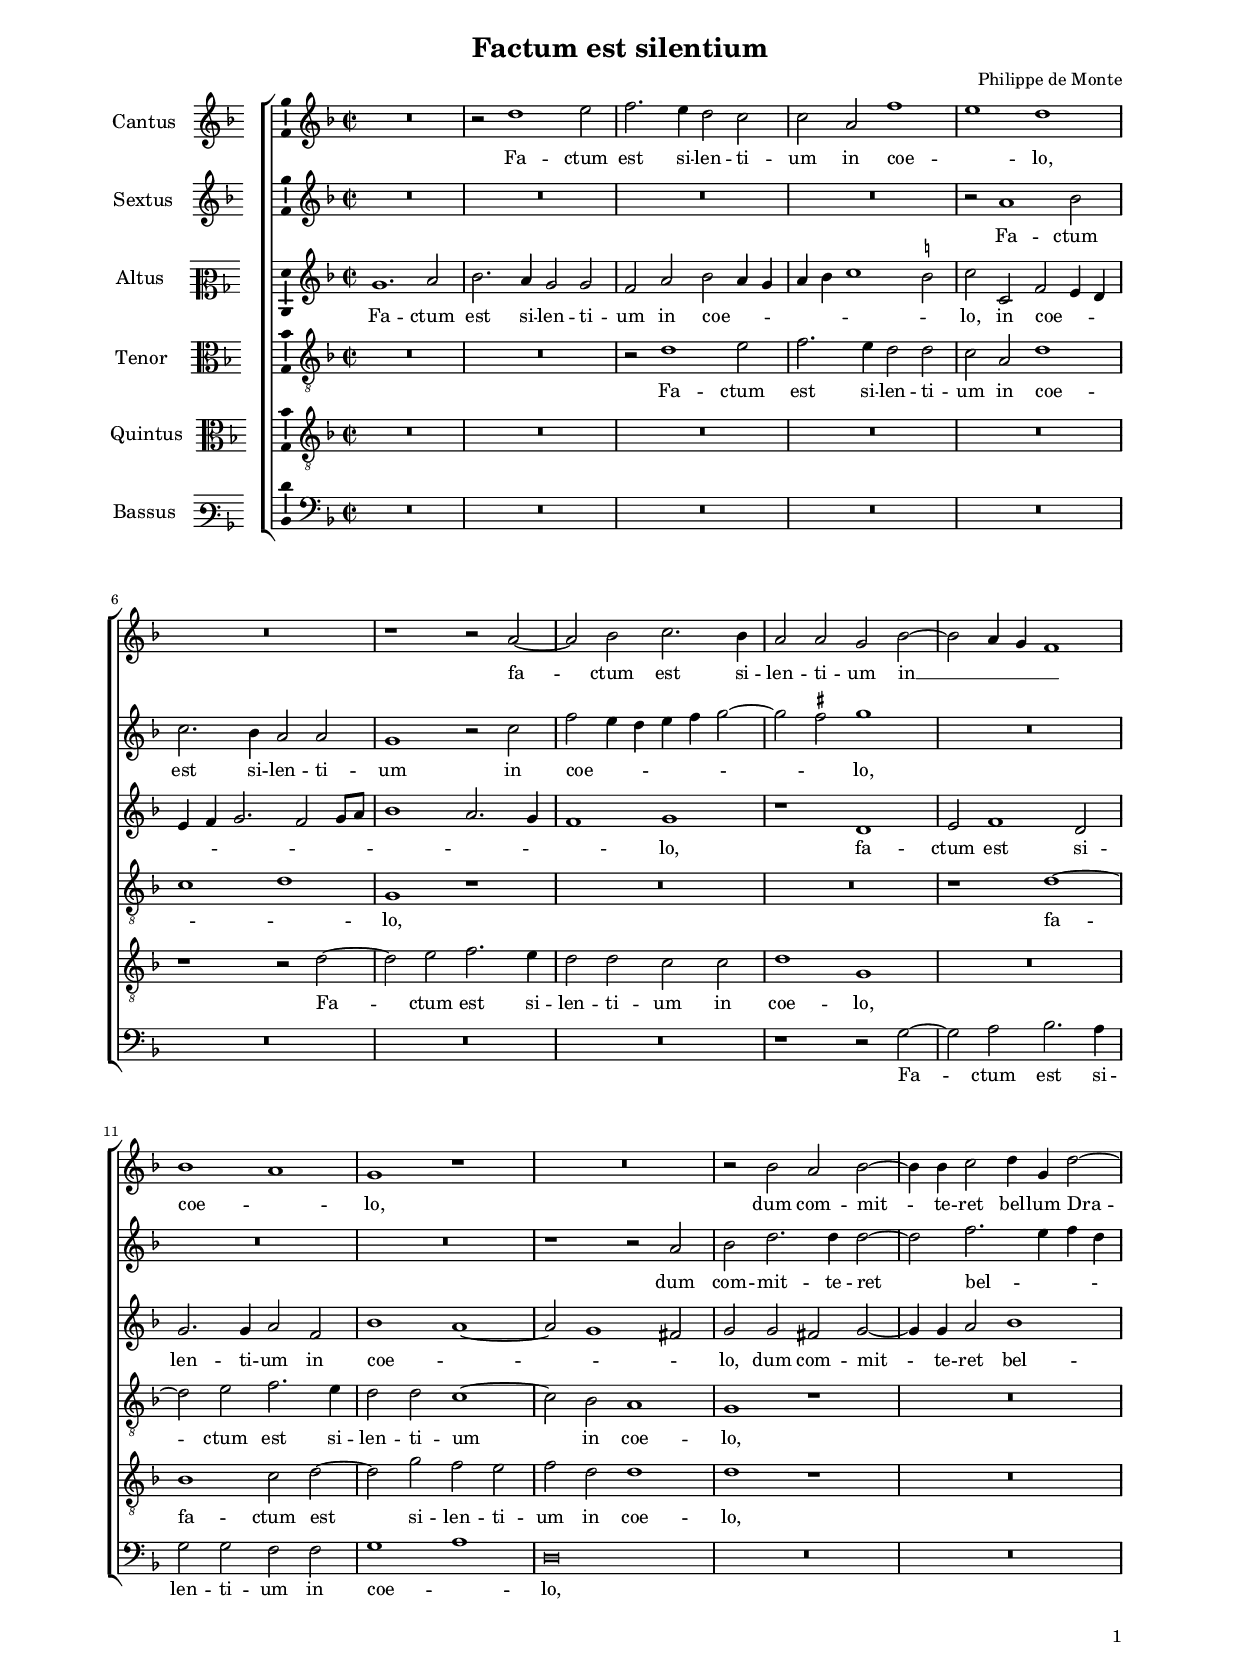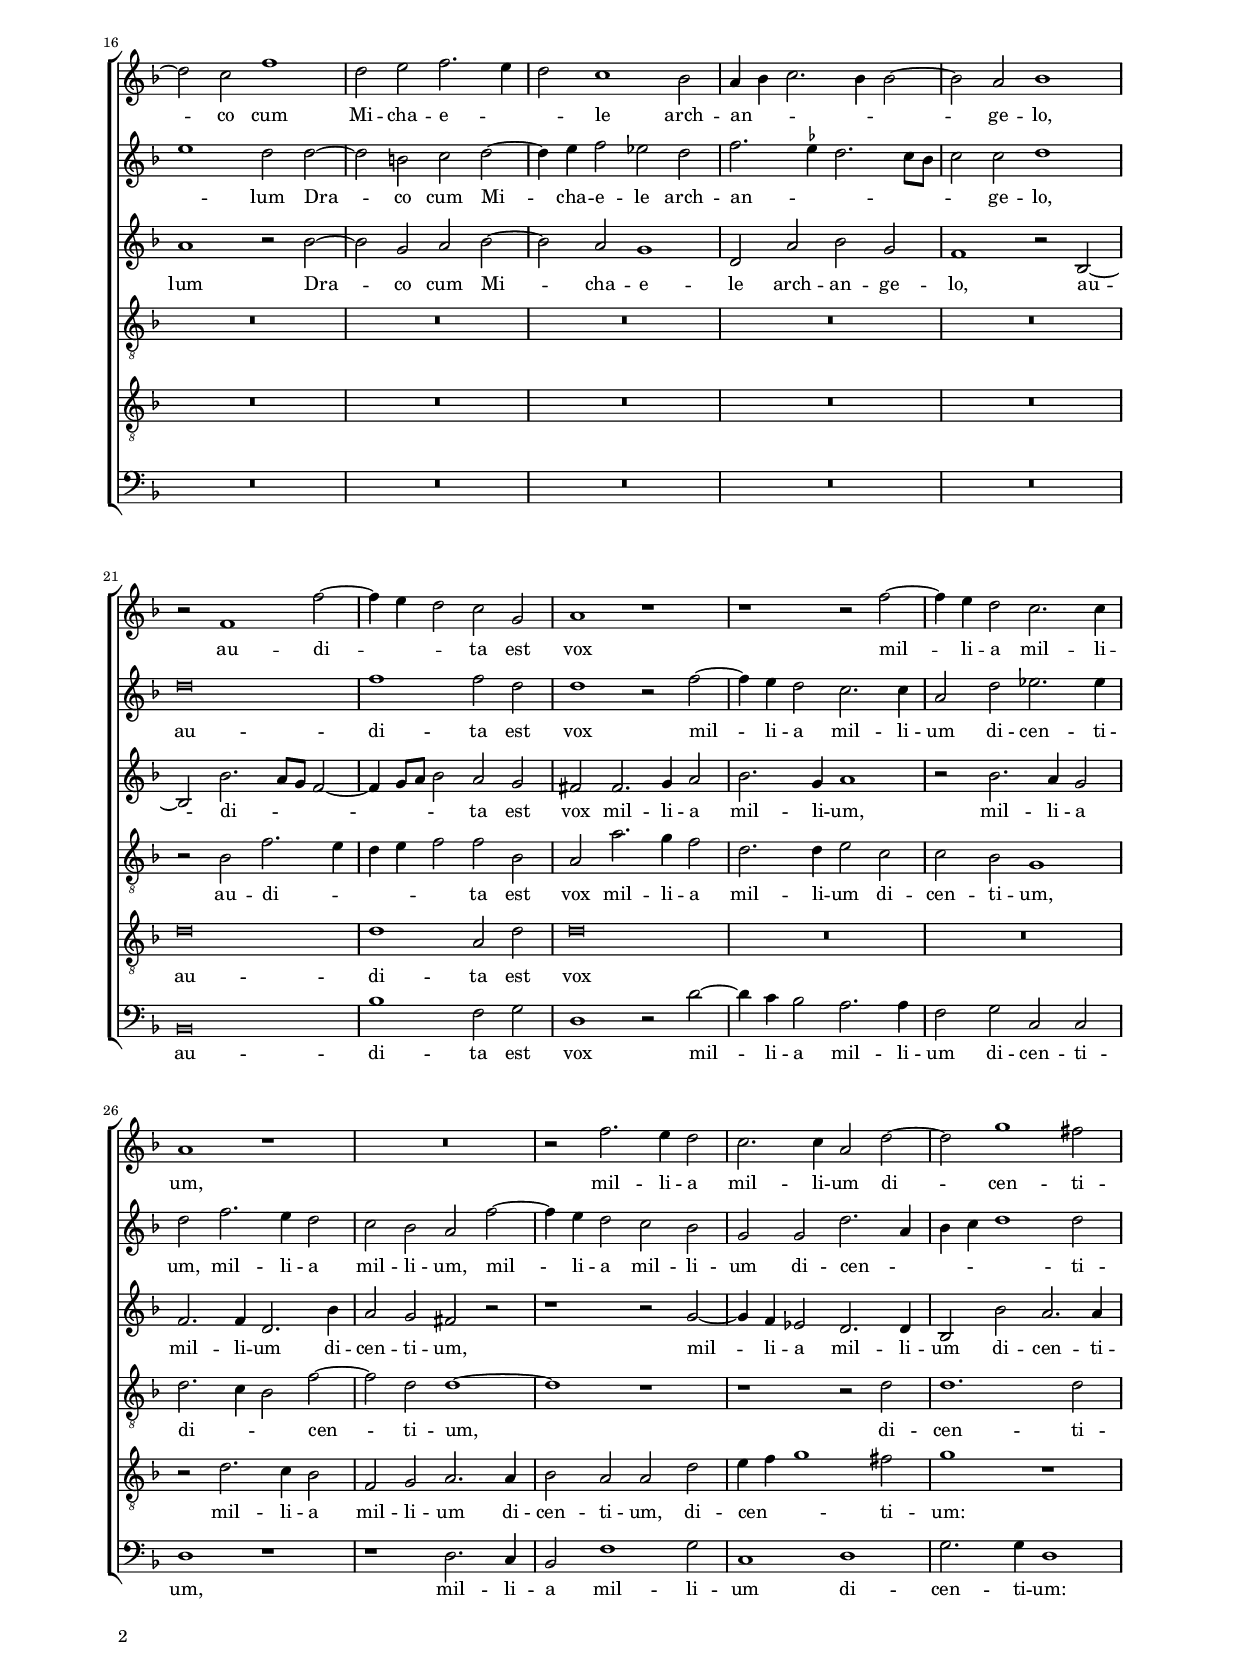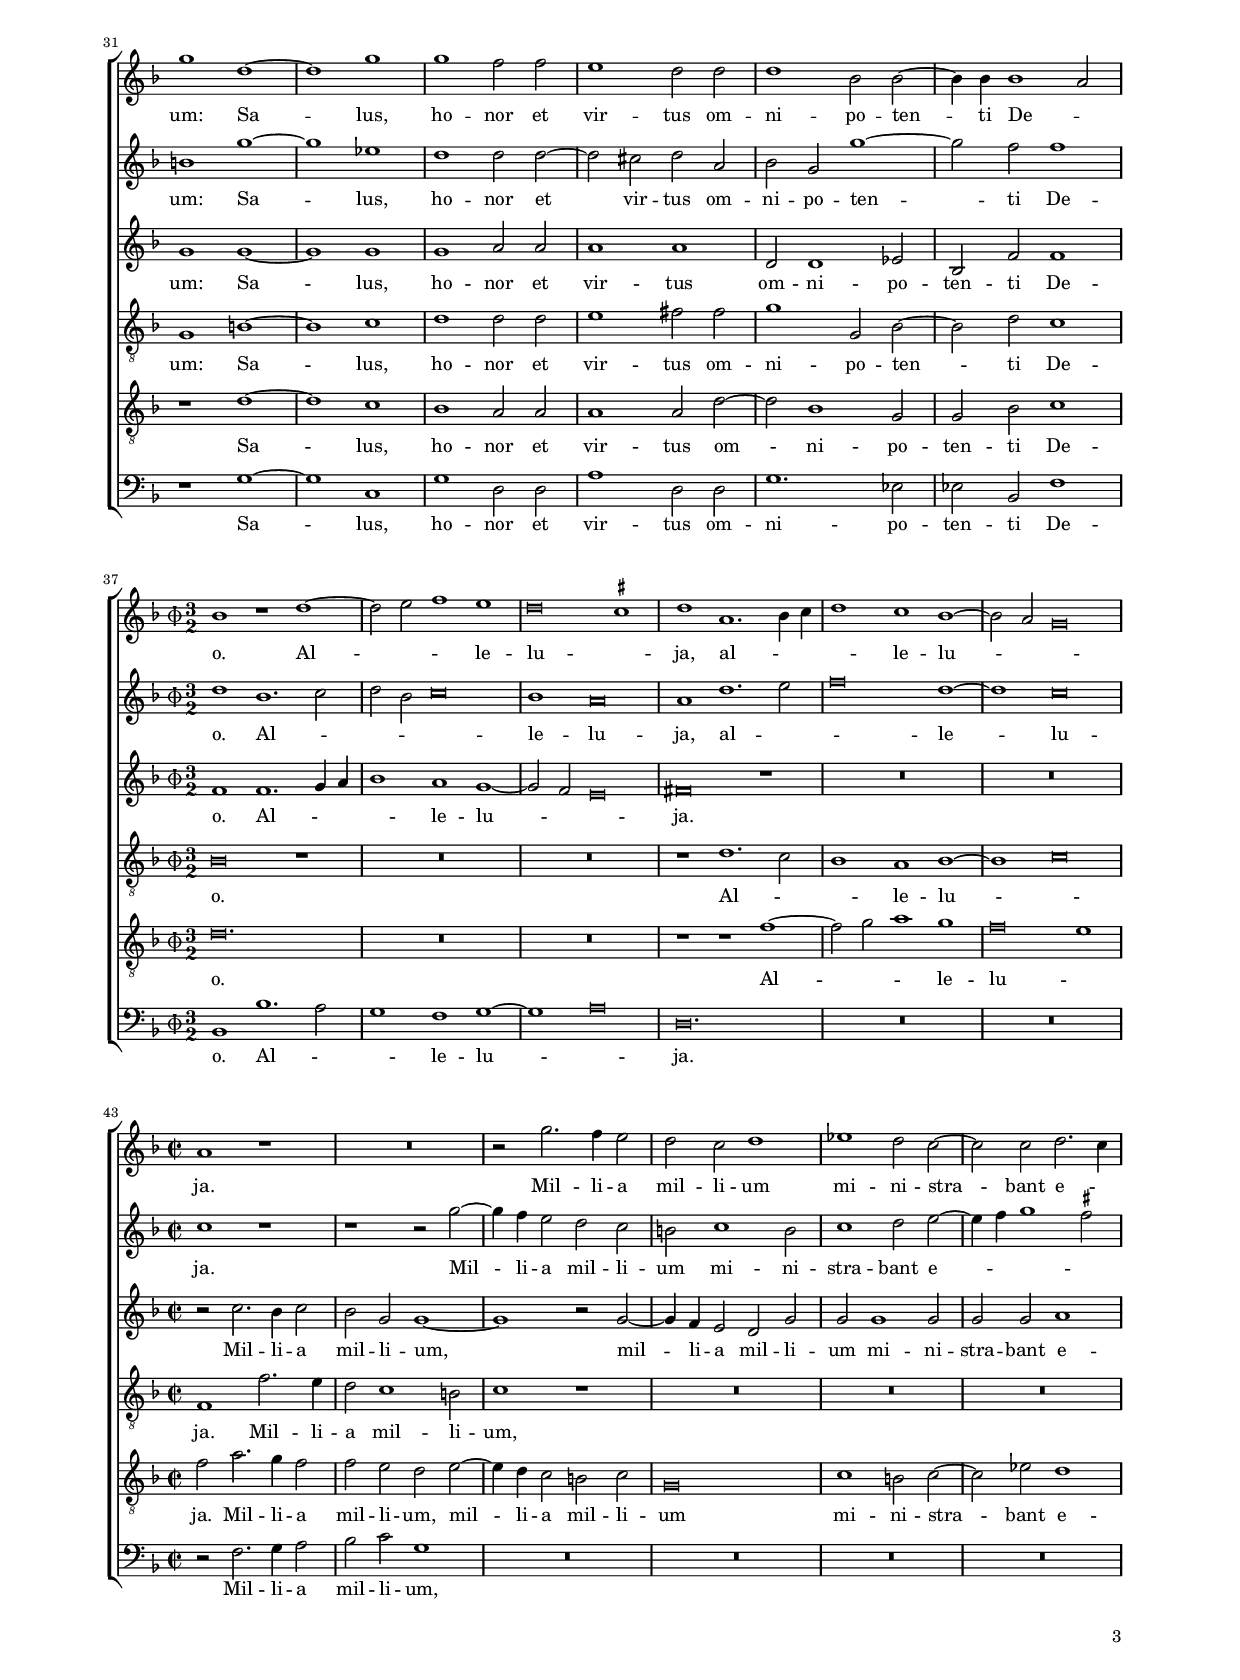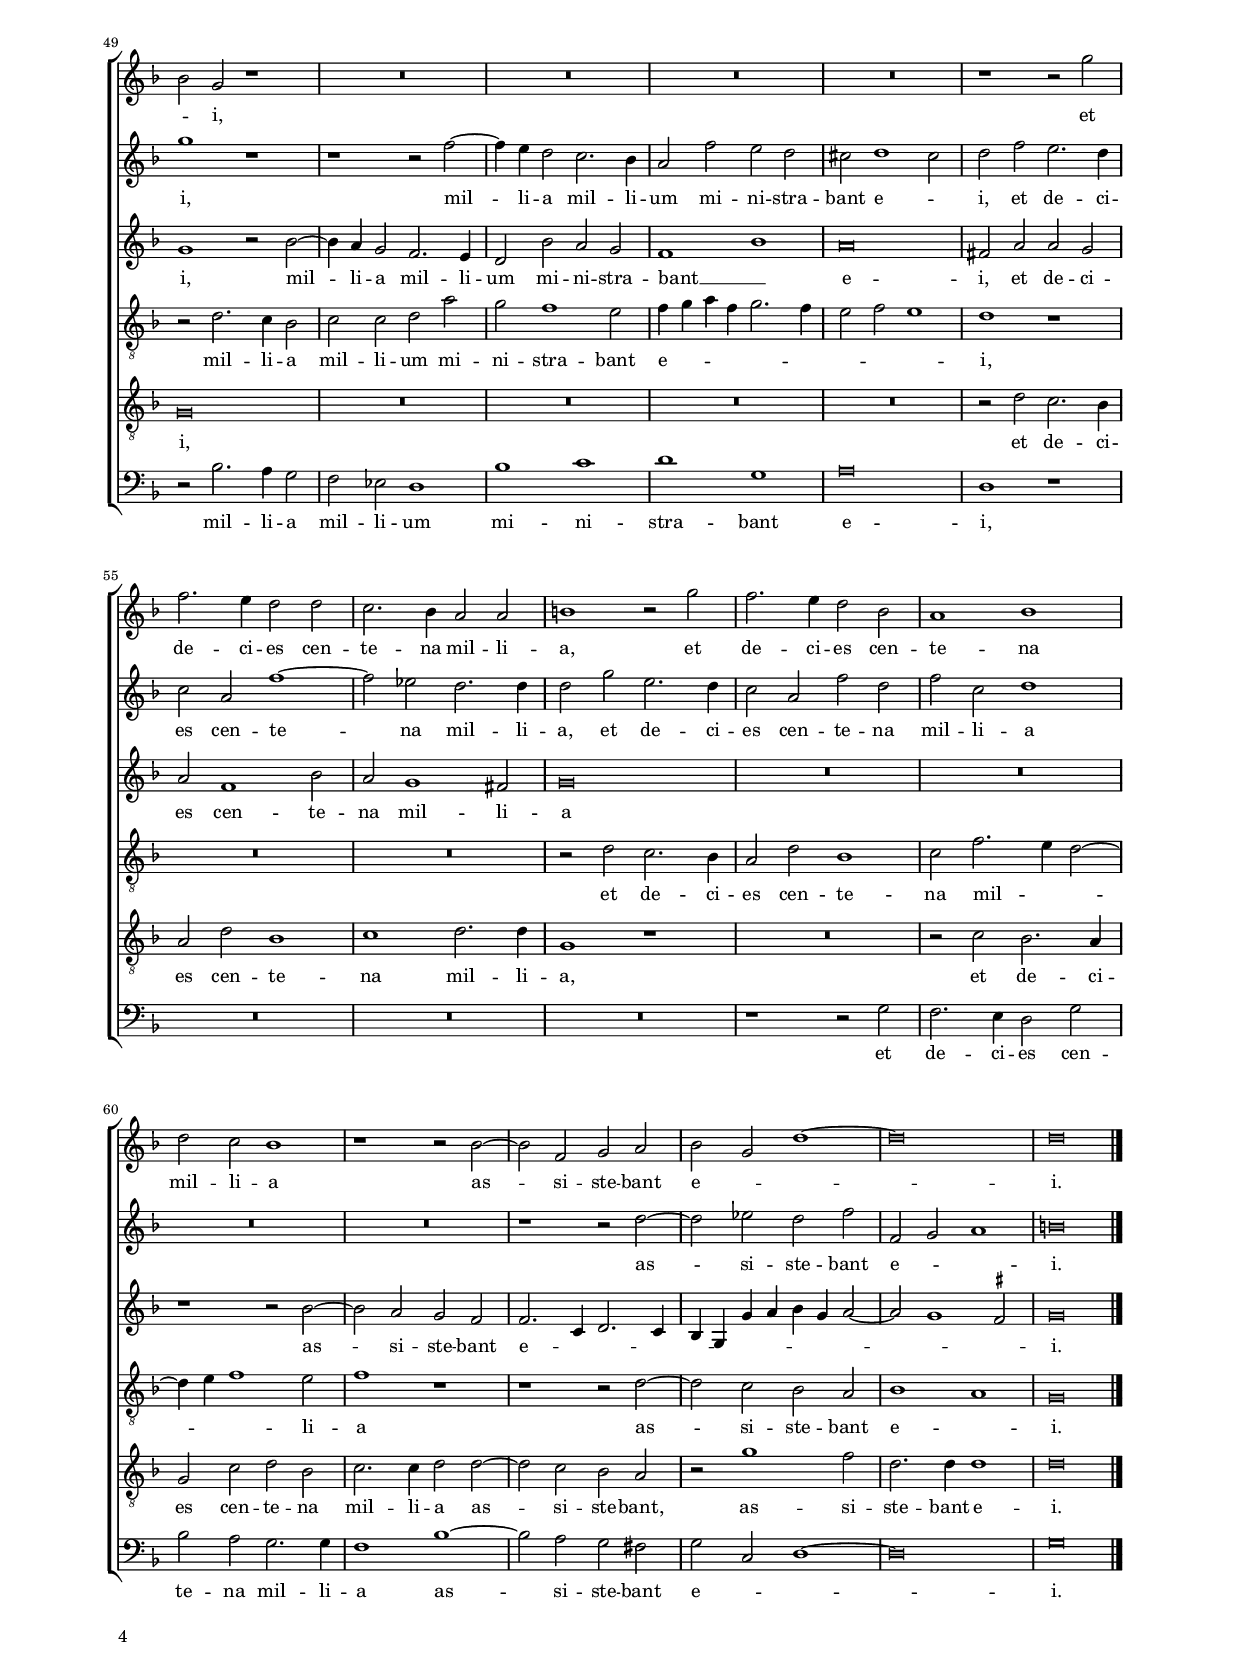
\header
{
  title="Factum est silentium"
  composer="Philippe de Monte"
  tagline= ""
}

\version "2.22.0"
\language deutsch
#(set-global-staff-size 15)
% #(set-default-paper-size "letter")
#(ly:set-option 'point-and-click #f)


	ficta = { \once \set suggestAccidentals = ##t }
	
	forget = #(define-music-function (music) (ly:music?) #{
		\accidentalStyle forget
		$music
		\accidentalStyle default
		#})

	m = \melisma
	me = \melismaEnd
 %	\mark \markup { \fontsize #-3 \note  {1} #1 = \fontsize #-3 \note {1.} #1 }
 
 
    #(define ((double-time-signature glyph a b) grob)
    (grob-interpret-markup grob
          (markup #:override '(baseline-skip . 2.5) #:number
                  (#:line ((markup (#:musicglyph glyph))
                           (#:fontsize -1 #:column (a b)))))))


\paper
	{
	top-margin = 1.5 \cm
	bottom-margin = 0.9 \cm
	left-margin = 2 \cm
	right-margin = 2 \cm
	ragged-bottom = ##f
	ragged-last-bottom = ##t
	print-page-number = ##f
	score-system-spacing = #'((basic-distance . 17) (minimum-distance . 14) (padding . 5) (strechability . 250))
	system-system-spacing = #'((basic-distance . 17) (minimum-distance . 14) (padding . 5) (strechability . 250))
    oddFooterMarkup=\markup   \fill-line { "" \fromproperty #'page:page-number-string }
    evenFooterMarkup=\markup  \fill-line { \fromproperty #'page:page-number-string "" }
    last-bottom-spacing = #'((basic-distance . 12) (minimum-distance . 7) (padding . 4))
	systems-per-page = 3
%   page-count = 6
%	min-systems-per-page = 3
	}

global = {
    % \set Staff.autoBeaming = ##f
	\key f \major
	\time 2/2 \set Score.measureLength = #(ly:make-moment 2/1)
    \set Score.tempoHideNote = ##t
    \tempo 2 = 90
    \skip 1*2*36 \break
    \once \override Score.TimeSignature.stencil = #(double-time-signature "timesig.mensural34" "3" "2") \time 3/1
    \tempo 1 = 90
    \skip 1*3*6 \break
    \time 2/2 \set Score.measureLength = #(ly:make-moment 2/1)
    \tempo 2 = 90
    \skip 1*2*23 \bar "|."
	}


incipitcantus = \markup { \score {
	{
	\set Staff.instrumentName = \markup { \fontsize #1 "Cantus" }
	\key f \major
	\clef violin
	s4 \bar ""
	}
	\layout  {
	raggedright = ##t
	indent = 1.6 \cm
	line-width = 2.2 \cm
	\context { \Staff \remove Time_signature_engraver }
	\override Staff.Clef.Y-extent = #'(0 . 0)
	}} \hspace #1 }


incipitsextus = \markup { \score {
	{
	\set Staff.instrumentName = \markup { \fontsize #1 "Sextus" }
	\key f \major
	\clef violin
	s4 \bar ""
	}
	\layout  {
	raggedright = ##t
	indent = 1.6 \cm
	line-width = 2.2 \cm
	\context { \Staff \remove Time_signature_engraver }
	\override Staff.Clef.Y-extent = #'(0 . 0)
	}} \hspace #1 }
      
      
incipitaltus = \markup { \score {
	{
	\set Staff.instrumentName = \markup { \fontsize #1 "Altus" }
	\key f \major
	\clef mezzosoprano
	s4 \bar ""
	}
	\layout  {
	raggedright = ##t
	indent = 1.6 \cm
	line-width = 2.2 \cm
	\context { \Staff \remove Time_signature_engraver }
	\override Staff.Clef.Y-extent = #'(0 . 0)
	}} \hspace #1 }


incipittenor = \markup { \score {
	{
	\set Staff.instrumentName = \markup { \fontsize #1 "Tenor" }
	\key f \major
	\clef alto
	s4 \bar ""
	}
	\layout  {
	raggedright = ##t
	indent = 1.6 \cm
	line-width = 2.2 \cm
	\context { \Staff \remove Time_signature_engraver }
	\override Staff.Clef.Y-extent = #'(0 . 0)
	}} \hspace #1 }
      
      
incipitquintus = \markup { \score {
	{
	\set Staff.instrumentName = \markup { \fontsize #1 "Quintus" }
	\key f \major
	\clef alto
	s4 \bar ""
	}
	\layout  {
	raggedright = ##t
	indent = 1.6 \cm
	line-width = 2.2 \cm
	\context { \Staff \remove Time_signature_engraver }
	\override Staff.Clef.Y-extent = #'(0 . 0)
	}} \hspace #1 }
      
      
incipitbassus = \markup { \score {
	{
	\set Staff.instrumentName = \markup { \fontsize #1 "Bassus" }
	\key f \major
	\clef varbaritone
	s4 \bar ""
	}
	\layout  {
	raggedright = ##t
	indent = 1.6 \cm
	line-width = 2.2 \cm
	\context { \Staff \remove Time_signature_engraver }
	\override Staff.Clef.Y-extent = #'(0 . 0)
	}} \hspace #1 }


cantus =  \relative c''
	{
	R\breve
	r2 d1 e2
	f2. e4 d2 c
	c2 a f'1
%5
	e1 d |
	R\breve
	r1 r2 a~
	a2 b c2. b4
	a2 a g b~
%10
	b2 a4 g f1 |
	b1 a
	g1 r
	R\breve
	r2 b a b~
%15
	b4 b c2 d4 g, d'2~ |
	d2 c f1
	d2 e f2. e4
	d2 c1 b2
	a4 b c2. b4 b2~
%20
	b2 a b1 |
	r2 f1 f'2~
	f4 e d2 c g
	a1 r
	r1 r2 f'~
%25
	f4 e d2 c2. c4 |
	a1 r
	R\breve
	r2 f'2. e4 d2
	c2. c4 a2 d~
%30
	d2 g1 fis2 |
	g1 d~
	d1 g
	g1 f2 f
	e1 d2 d
%35
	d1 b2 b~ |	
	b4 b b1 a2
% Triple time
	b1 r d~
	d2 e f1 e
	d\breve \ficta cis1 |
%40
    d1 a1. b4 c
	d1 c b~
	b2 a g\breve
% End of triple time
	a1 r
	R\breve |
%45
    r2 g'2. f4 e2
	d2 c d1
	es1 d2 c~
	c2 c d2. c4
    b2 g r1 |
%50
    R\breve
	R\breve
	R\breve
	R\breve
	r1 r2 g' |
%55
    f2. e4 d2 d
	c2. b4 a2 a
	h1 r2 g'
	f2. e4 d2 b
    a1 b
%60
    d2 c b1 |
	r1 r2 b~
	b2 f g a
	b2 g d'1~
	d\breve |
%65
    d\breve |
	}


sextus = \relative c''
	{
	R\breve
	R\breve
	R\breve
	R\breve
%5
	r2 a1 b2 |
	c2. b4 a2 a
	g1 r2 c
	f2 e4 d e f g2~
	g2 \ficta fis g1
%10
	R\breve |
	R\breve
	R\breve
	r1 r2 a,
	b2 d2. d4 d2~
%15
	d2 f2. e4 f d |
	e1 d2 d~
	d2 h c d~
	d4 e f2 es d
	f2. \ficta es4 d2. c8 b
%20
	c2 c d1 |
	d\breve
	f1 f2 d
	d1 r2 f~ 
	f4 e d2 c2. c4
%25
	a2 d es2. es4 |
	d2 f2. e4 d2
	c2 b a f'~
	f4 e d2 c b
	g2 g d'2. a4
%30
	b4 c d1 d2 |
	h1 g'~
	g1 es
	d1 d2 d~
	d2 cis d a
%35
	b2 g g'1~ |
	g2 f f1
% Triple time
	d1 b1. c2
	d2 b c\breve
	b1 a\breve
%40
	a1 d1. e2 |
	f\breve d1~
	d1 c\breve
% End of triple time
	c1 r
	r1 r2 g'~
%45
	g4 f e2 d c |
	h2 c1 h2
	c1 d2 e~
	e4 f g1 \ficta fis2
	g1 r
%50
	r1 r2 f~ |
	f4 e d2 c2. b4
	a2 f' e d
	cis2 d1 cis2
	d2 f e2. d4
%55
	c2 a f'1~ |
	f2 es d2. d4
	d2 g e2. d4
	c2 a f' d
	f2 c d1
%60
	R\breve |
	R\breve
	r1 r2 d~
	d2 es d f
	f,2 g a1
%65
	h\breve |
	}


altus =  \relative c'
    {
	g'1. a2
	b2. a4 g2 g
	f2 a b a4 g
	a4 b c1 \ficta h2
%5
	c2 c, f e4 d |
	e4 f g2. f2 g8 a
	b1 a2. g4
	f1 g
	r1 d
%10
	e2 f1 d2 |
	g2. g4 a2 f
	b1 a~
	a2 g1 fis2
	g2 g fis g~
%15
	g4 g a2 b1 |
	a1 r2 b~
	b2 g a b~
	b2 a g1
	d2 a' b g
%20
	f1 r2 b,~ |
	b2 b'2. a8 g f2~
	f4 g8 a b2 a g
	fis2 fis2. g4 a2
	b2. g4 a1
%25
	r2 b2. a4 g2 |
	f2. f4 d2. b'4
	a2 g fis r
	r1 r2 g~
	g4 f es2 d2. d4
%30
	b2 b' a2. a4 |
	g1 g~
	g1 g
	g1 a2 a
	a1 a
%35
	d,2 d1 es2 |
	b2 f' f1
% Triple time
	f1 f1. g4 a
	b1 a g~
	g2 f e\breve
%40
	fis\breve r1 |
	R\breve.
	R\breve.
% End of triple time
	r2 c'2. b4 c2
	b2 g g1~
%45
	g1 r2 g~ |
	g4 f e2 d g
	g2 g1 g2
	g2 g a1
	g1 r2 b~
%50
	b4 a g2 f2. e4 |
	d2 b' a g
	f1 b
	a\breve
	fis2 a a g
%55
	a2 f1 b2 |
	a2 g1 fis2
	g\breve
	R\breve
	R\breve
%60
	r1 r2 b~ |
	b2 a g f
	f2. c4 d2. c4
	b4 g g' a b g a2~
	a2 g1 \ficta fis2
%65
	g\breve |
	}


tenor =  \relative c'
	{
	R\breve
	R\breve
	r2 d1 e2
	f2. e4 d2 d
%5
	c2 a d1 |
	c1 d
	g,1 r
	R\breve
	R\breve
%10
	r1 d'~ |
	d2 e f2. e4
	d2 d c1~
	c2 b a1
	g1 r
%15
	R\breve |
	R\breve
	R\breve
	R\breve
	R\breve
%20
	R\breve |
	r2 b f'2. e4
	d4 e f2 f b,
	a2 a'2. g4 f2
	d2. d4 e2 c
%25
	c2 b g1 |
	d'2. c4 b2 f'~
	f2 d d1~
	d1 r
	r1 r2 d
%30
	d1. d2 |
	g,1 h~
	h1 c
	d1 d2 d
	e1 fis2 fis
%35
	g1 g,2 b~ |
	b2 d c1
% Triple time
	b\breve r1
	R\breve.
	R\breve.
%40
	r1 d1. c2 |
	b1 a b~
	b1 c\breve
% End of triple time
	f,1 f'2. e4
	d2 c1 h2
%45
	c1 r |
	R\breve
	R\breve
	R\breve
	r2 d2. c4 b2
%50
	c2 c d a' |
	g2 f1 e2
	f4 g a f g2. f4
	e2 f e1
	d1 r
%55
	R\breve |
	R\breve
	r2 d c2. b4
	a2 d b1
	c2 f2. e4 d2~
%60
	d4 e f1 e2 |
	f1 r
	r1 r2 d~
	d2 c b a
	b1 a
%65
	g\breve | 
	}


quintus  =  \relative c'
	{
	R\breve
	R\breve
	R\breve
	R\breve
%5
	R\breve |
	r1 r2 d~
	d2 e f2. e4
	d2 d c c
	d1 g,
%10
	R\breve |
	b1 c2 d~
	d2 g f e
	f2 d d1
	d1 r
%15
	R\breve |
	R\breve
	R\breve
	R\breve
	R\breve
%20
	R\breve |
	d\breve
	d1 a2 d
	d\breve
	R\breve
%25
	R\breve |
	r2 d2. c4 b2
	f2 g a2. a4
	b2 a a d
	e4 f g1 fis2
%30
	g1 r |
	r1 d~
	d1 c
	b1 a2 a
	a1 a2 d~
%35
	d2 b1 g2 |
	g2 b c1
% Triple time
	d\breve.
	R\breve.
	R\breve.
%40
	r1 r f~ |
	f2 g a1 g
	f\breve e1
% End of triple time
	f2 a2. g4 f2
	f2 e d e~
%45
	e4 d c2 h c |
	g\breve
	c1 h2 c~
	c2 es d1
	g,\breve
%50
	R\breve |
	R\breve
	R\breve
	R\breve
	r2 d' c2. b4
%55
	a2 d b1 |
	c1 d2. d4
	g,1 r
	R\breve
	r2 c b2. a4
%60
	g2 c d b |
	c2. c4 d2 d~
	d2 c b a
	r2 g'1 f2
	d2. d4 d1
%65
	d\breve |
	}


bassus  =  \relative c
	{
	R\breve
	R\breve
	R\breve
	R\breve
%5
	R\breve |
	R\breve
	R\breve
	R\breve
	r1 r2 g'~
%10
	g2 a b2. a4 |
	g2 g f f
	g1 a
	d,\breve
	R\breve
%15
	R\breve |
	R\breve
	R\breve
	R\breve
	R\breve
%20
	R\breve |
	b\breve
	b'1 f2 g
	d1 r2 d'~
	d4 c b2 a2. a4
%25
	f2 g c, c |
	d1 r
	r1 d2. c4
	b2 f'1 g2
	c,1 d
%30
	g2. g4 d1 |
	r1 g~
	g1 c,
	g'1 d2 d
	a'1 d,2 d
%35
	g1. es2 |
	es2 b f'1
% Triple time
	b,1 b'1. a2
	g1 f g~
	g1 a\breve
%40
	d,\breve. |
	R\breve.
	R\breve.
% End of triple time
	r2 f2. g4 a2
	b2 c g1
%45
	R\breve |
	R\breve
	R\breve
	R\breve
	r2 b2. a4 g2
%50
	f2 es d1 |
	b'1 c
	d1 g,
	a\breve
	d,1 r
%55
	R\breve |
	R\breve
	R\breve
	r1 r2 g
	f2. e4 d2 g
%60
	b2 a g2. g4 |
	f1 b~
	b2 a g fis
	g2 c, d1~
	d\breve
%65
	g\breve |
	}


lyricscantus = \lyricmode {
	Fa -- ctum est si -- len -- ti -- um in coe -- _ lo,
    fa -- ctum est si -- len -- ti -- um in __ _ _ _ coe -- _ lo,
    dum com -- mit -- te -- ret bel -- lum Dra -- co cum Mi -- cha -- e -- _ _ le arch -- an -- _ _ _ _ ge -- lo,
    au -- di -- _ _ ta est vox
    mil -- li -- a mil -- li -- um,
    mil -- li -- a mil -- li -- um di -- cen -- ti -- um:
    Sa -- lus, ho -- nor et vir -- tus om -- ni -- po -- ten -- ti De -- _ o.
    Al -- _ _ le -- lu -- _ ja,
    al -- _ _ _ le -- lu -- _ _ ja.
    Mil -- li -- a mil -- li -- um mi -- ni -- stra -- bant e -- _ _ i,
    et de -- ci -- es cen -- te -- na mil -- li -- a,
    et de -- ci -- es cen -- te -- na mil -- li -- a
    as -- si -- ste -- bant e -- _ _ i.
	}


lyricssextus = \lyricmode {
	Fa -- ctum est si -- len -- ti -- um in coe -- _ _ _ _ _ _ lo,
    dum com -- mit -- te -- ret bel -- _ _ _ _ lum Dra -- co cum Mi -- cha -- e -- le arch -- an -- _ _ _ _ _ ge -- lo,
    au -- di -- ta est vox
    mil -- li -- a mil -- li -- um di -- cen -- ti -- um,
    mil -- li -- a mil -- li -- um,
    mil -- li -- a mil -- li -- um di -- cen -- _ _ _ _ ti -- um:
    Sa -- lus, ho -- nor et vir -- tus om -- ni -- po -- ten -- ti De -- o.
    Al -- _ _ _ _ le -- lu -- ja,
    al -- _ _ le -- lu -- ja.
    Mil -- li -- a mil -- li -- um mi -- ni -- stra -- bant e -- _ _ _ i,
    mil -- li -- a mil -- li -- um mi -- ni -- stra -- bant e -- _ i,
    et de -- ci -- es cen -- te -- na mil -- li -- a,
    et de -- ci -- es cen -- te -- na mil -- li -- a
    as -- si -- ste -- bant e -- _ _ i.
	}
	
	
lyricsaltus = \lyricmode {
	Fa -- ctum est si -- len -- ti -- um in coe -- _ _ _ _ _ _ lo,
    in coe -- _ _ _ _ _ _ _ _ _ _ _ _ lo,
    fa -- ctum est si -- len -- ti -- um in coe -- _ _ _ lo,
    dum com -- mit -- te -- ret bel -- lum Dra -- co cum Mi -- cha -- e -- le arch -- an -- ge -- lo,
    au -- di -- _ _ _ _ _ _ ta est vox
    mil -- li -- a mil -- li -- um,
    mil -- li -- a mil -- li -- um di -- cen -- ti -- um,
    mil -- li -- a mil -- li -- um di -- cen -- ti -- um:
    Sa -- lus, ho -- nor et vir -- tus om -- ni -- po -- ten -- ti De -- o.
    Al -- _ _ _ le -- lu -- _ _ ja.
    Mil -- li -- a mil -- li -- um,
    mil -- li -- a mil -- li -- um mi -- ni -- stra -- bant e -- i,
    mil -- li -- a mil -- li -- um mi -- ni -- stra -- bant __ _ e -- i,
    et de -- ci -- es cen -- te -- na mil -- li -- a
    as -- si -- ste -- bant e -- _ _ _ _ _ _ _ _ _ _ _ _ i.
	}


lyricstenor = \lyricmode {
	Fa -- ctum est si -- len -- ti -- um in coe -- _ _ lo,
    fa -- ctum est si -- len -- ti -- um in coe -- lo,
    au -- di -- _ _ _ _ ta est vox
    mil -- li -- a mil -- li -- um di -- cen -- ti -- um,
    di -- _ _ cen -- ti -- um,
    di -- cen -- ti -- um:
    Sa -- lus, ho -- nor et vir -- tus om -- ni -- po -- ten -- ti De -- o.
    Al -- _ _ le -- lu -- _ ja.
    Mil -- li -- a mil -- li -- um,
    mil -- li -- a mil -- li -- um mi -- ni -- stra -- bant e -- _ _ _ _ _ _ _ _ i,
    et de -- ci -- es cen -- te -- na mil -- _ _ _ _ li -- a
    as -- si -- ste -- bant e -- _ i.
	}


lyricsquintus = \lyricmode {
	Fa -- ctum est si -- len -- ti -- um in coe -- lo,
    fa -- ctum est si -- len -- ti -- um in coe -- lo,
    au -- di -- ta est vox
    mil -- li -- a mil -- li -- um di -- cen -- ti -- um,
    di -- cen -- _ _ ti -- um:
    Sa -- lus, ho -- nor et vir -- tus om -- ni -- po -- ten -- ti De -- o.
    Al -- _ _ le -- lu -- _ ja.
    Mil -- li -- a mil -- li -- um,
    mil -- li -- a mil -- li -- um mi -- ni -- stra -- bant e -- i,
    et de -- ci -- es cen -- te -- na mil -- li -- a,
    et de -- ci -- es cen -- te -- na mil -- li -- a
    as -- si -- ste -- bant,
    as -- si -- ste -- bant e -- i.
	}


lyricsbassus = \lyricmode {
	Fa -- ctum est si -- len -- ti -- um in coe -- _ lo,
    au -- di -- ta est vox
    mil -- li -- a mil -- li -- um di -- cen -- ti -- um,
    mil -- li -- a mil -- li -- um di -- cen -- ti -- um:
    Sa -- lus, ho -- nor et vir -- tus om -- ni -- po -- ten -- ti De -- o.
    Al -- _ _ le -- lu -- _ ja.
    Mil -- li -- a mil -- li -- um,
    mil -- li -- a mil -- li -- um mi -- ni -- stra -- bant e -- i,
    et de -- ci -- es cen -- te -- na mil -- li -- a
    as -- si -- ste -- bant e -- _ _ i.
	}


\score
{  
    \transpose c c {
	\new ChoirStaff \with { \override StaffGrouper.staff-staff-spacing.basic-distance = #12 }
	<<

	\new Staff << \global
	\new Voice="v1" {
		\set Staff.instrumentName=\incipitcantus
		\set Staff.midiInstrument = "reed organ"
		\clef "treble"
		\cantus }
	\new Lyrics \lyricsto "v1" {\lyricscantus }
	>>


	\new Staff << \global
	\new Voice="v6" {
		\set Staff.instrumentName=\incipitsextus
		\set Staff.midiInstrument = "reed organ"
		\clef "treble" 
		\sextus}
	\new Lyrics \lyricsto "v6" {\lyricssextus }
	>>


	\new Staff << \global
	\new Voice="v2" {
		\set Staff.instrumentName=\incipitaltus
		\set Staff.midiInstrument = "reed organ"
		\clef "treble" 
		\altus}
	\new Lyrics \lyricsto "v2" {\lyricsaltus }
	>>


	\new Staff << \global
	\new Voice="v3" {
		\set Staff.instrumentName=\incipittenor
		\set Staff.midiInstrument = "reed organ"
		\clef "G_8"
		\tenor }
	\new Lyrics \lyricsto "v3" {\lyricstenor }
	>>


	\new Staff << \global
	\new Voice="v5" {
		\set Staff.instrumentName=\incipitquintus
		\set Staff.midiInstrument = "reed organ"
		\clef "G_8"
		\quintus}
	\new Lyrics \lyricsto "v5" {\lyricsquintus }
	>>


	\new Staff << \global
	\new Voice="v4" {
		\set Staff.instrumentName=\incipitbassus
		\set Staff.midiInstrument = "reed organ"
		\clef "bass" 
		\bassus }
	\new Lyrics \lyricsto "v4" {\lyricsbassus}
	>>

	>>
	} % transpose

	\layout
	{
	indent = 2.6 \cm
%	\context { \Lyrics \override VerticalAxisGroup.nonstaff-relatedstaff-spacing.padding = #2 }
%	\context { \Lyrics \override LyricText.font-size = #1 }
  	\context { \Staff \consists "Ambitus_engraver" }
	\context { \Staff \override TimeSignature.break-visibility = #end-of-line-invisible }
%	\context { \Staff \override InstrumentName.X-offset = #'-25 }
%	\context { \Voice \override Slur.transparent = ##t }
	\context { \Score \override BarNumber.padding = #2 }
	\context { \Voice \override NoteHead.style = #'baroque }
	}

\midi
	{
	}

}

% EOF
